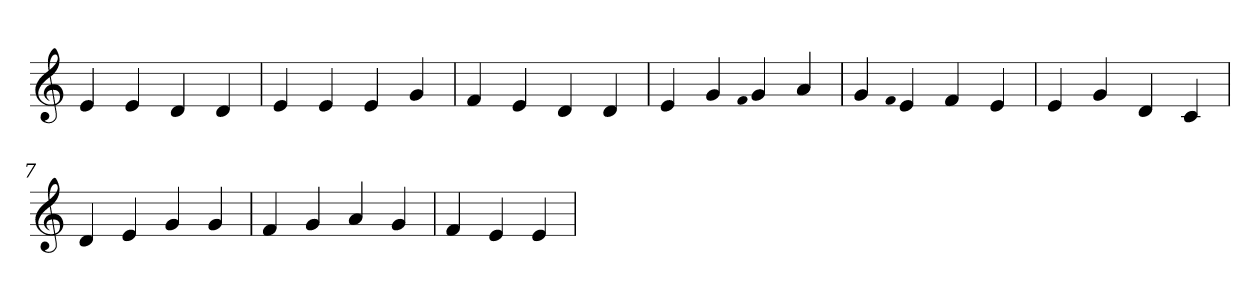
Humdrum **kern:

**kern
*part1
*staff1
*clefG2
=1
4e
4e
4d
4d
=2
4e
4e
4e
4g
=3
4f
4e
4d
4d
=4
4e
4g
qqf
4g
4a
=5
4g
qqf
4e
4f
4e
=6
4e
4g
4d
4c
=7
4d
4e
4g
4g
=8
4f
4g
4a
4g
=9
4f
4e
4e
=
*-
